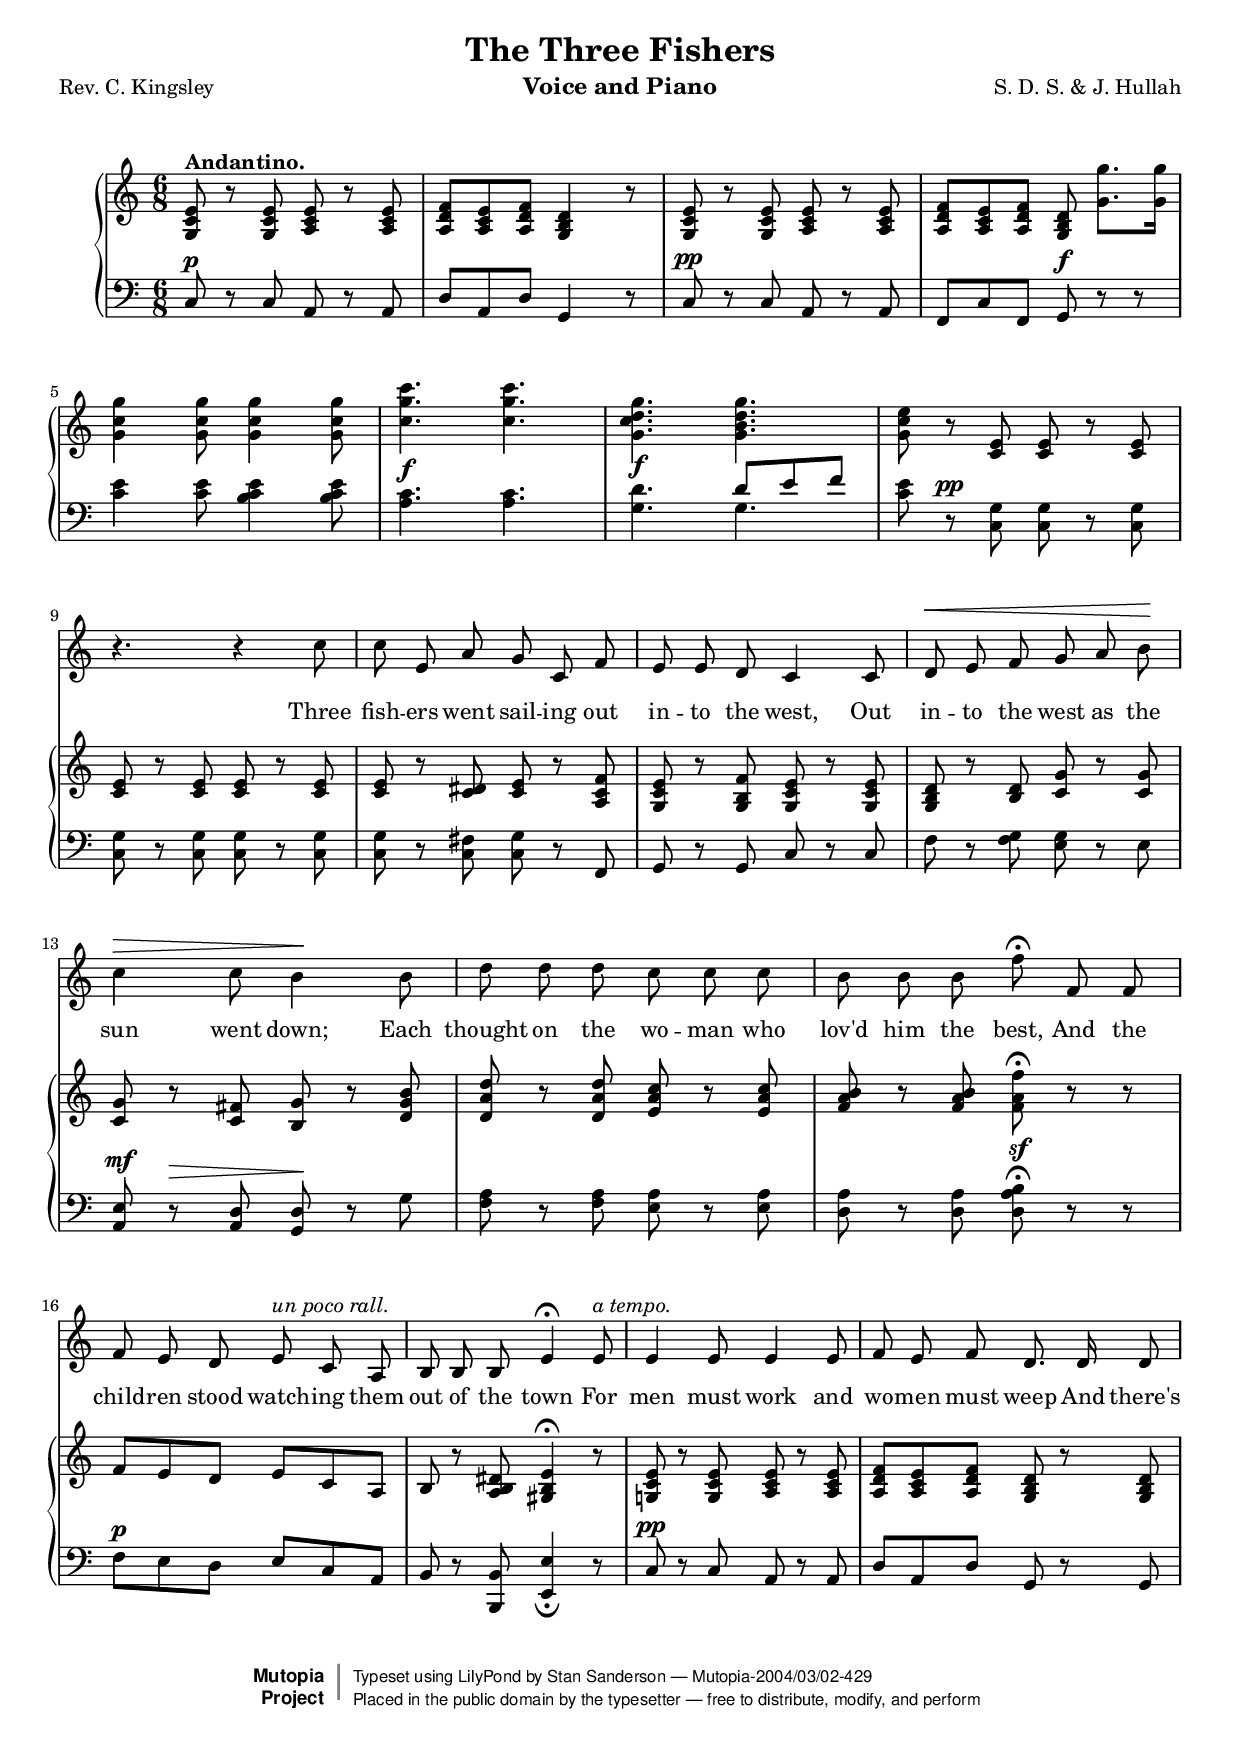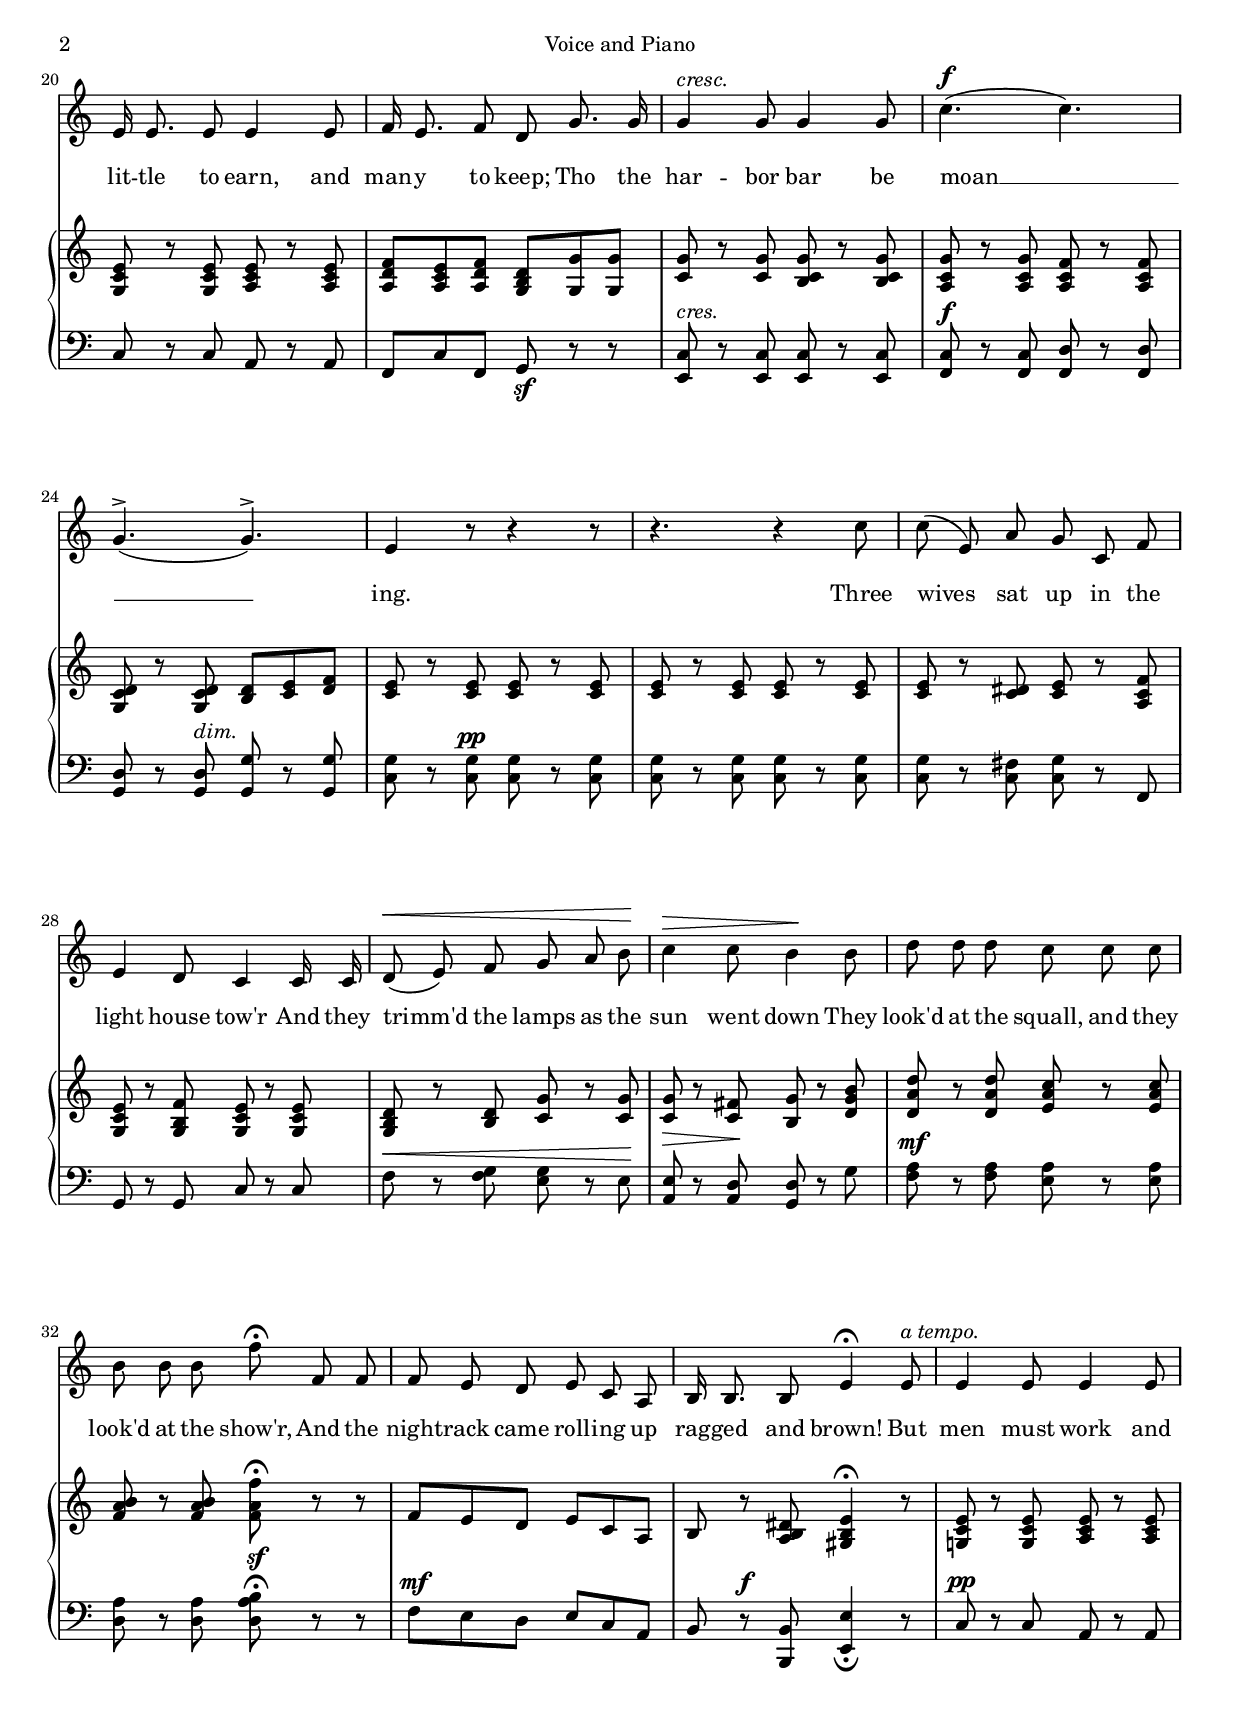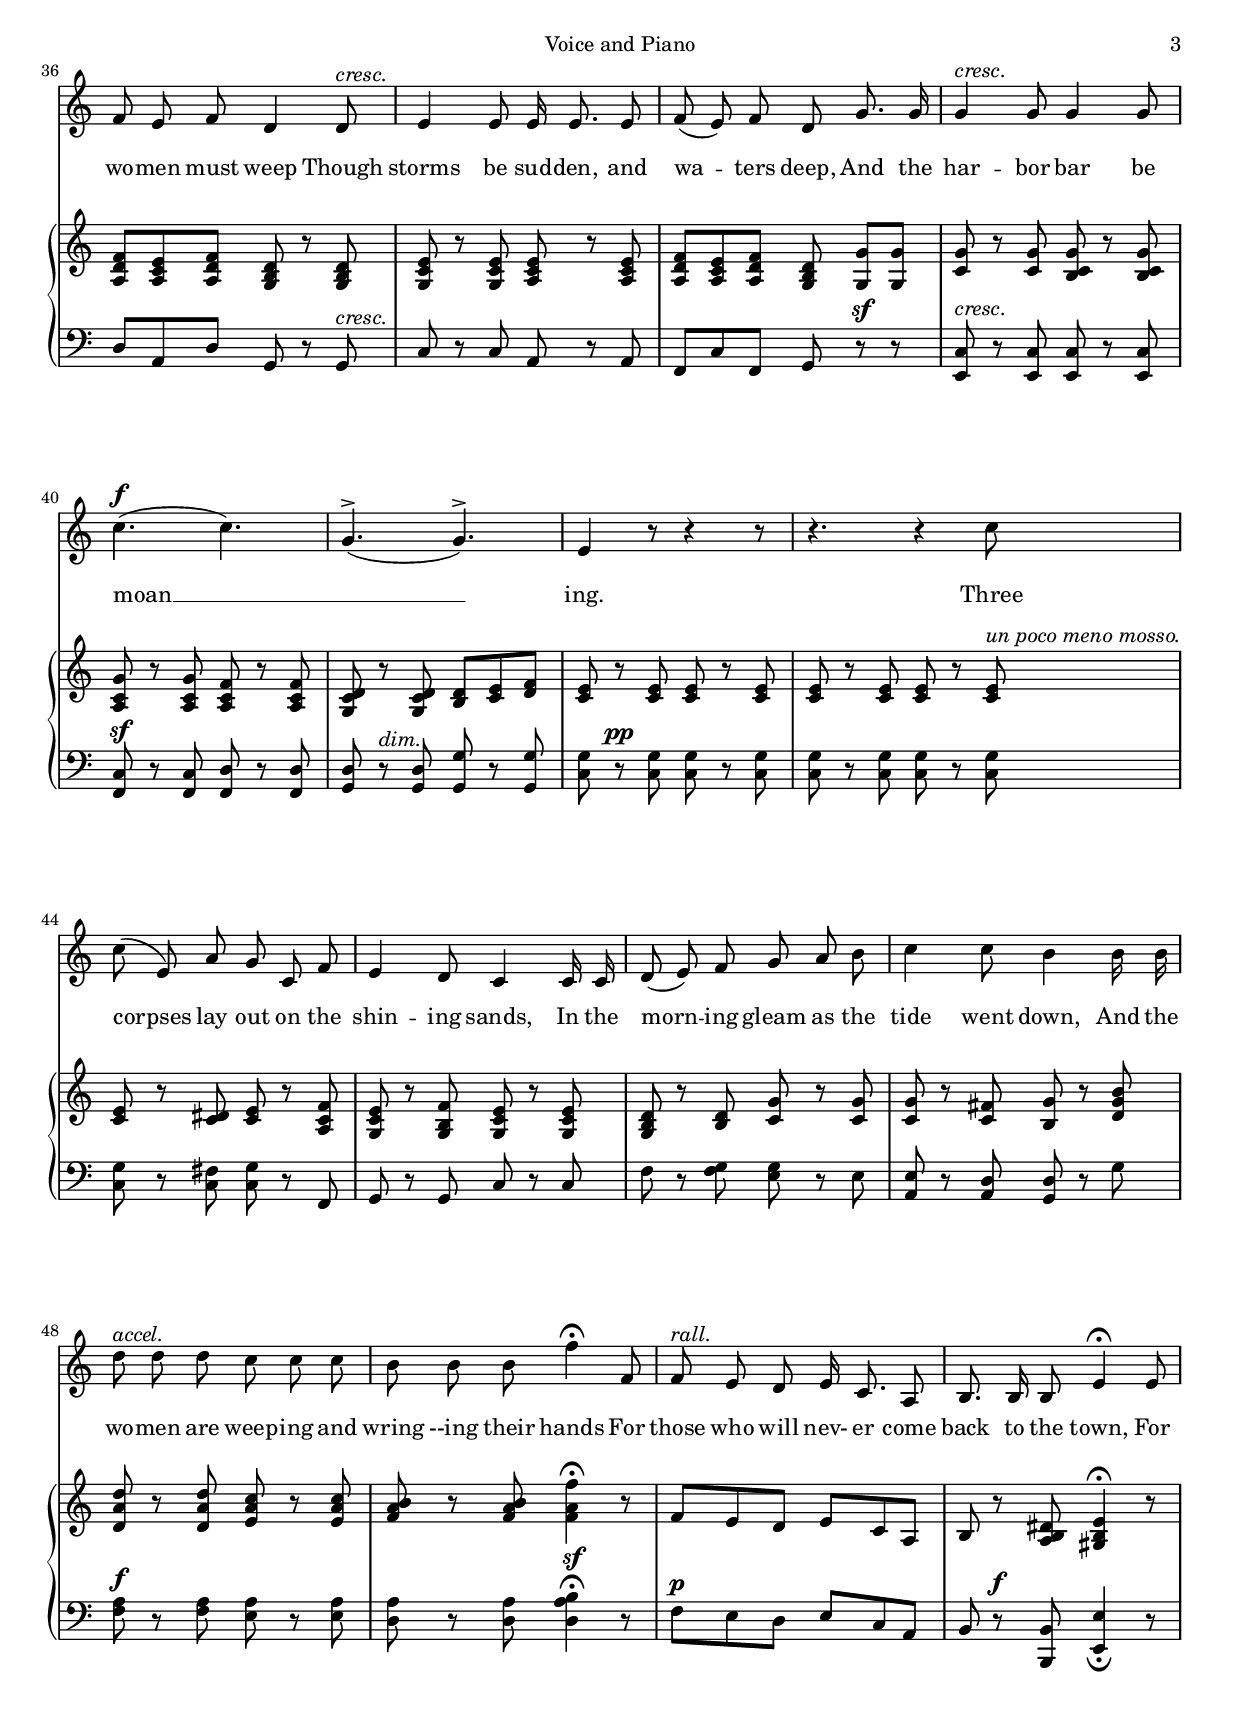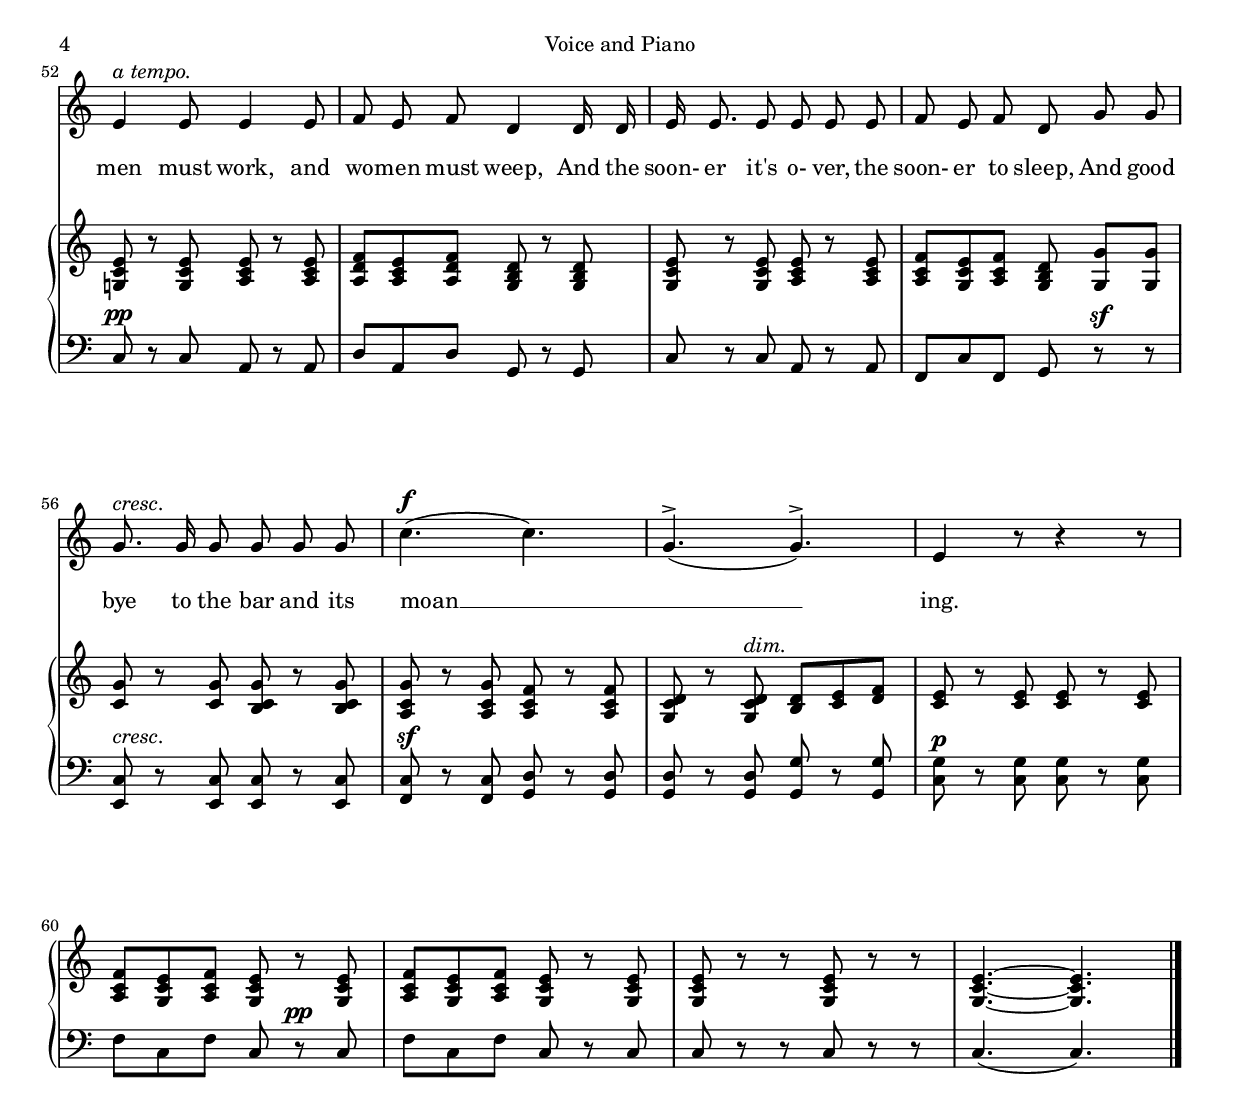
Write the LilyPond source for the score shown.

\version "2.18.2"
\include "english.ly"

#(set-global-staff-size 18)

\header {
  title = "The Three Fishers"
  composer = "S. D. S. & J. Hullah"
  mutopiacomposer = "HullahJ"
  poet = "Rev. C. Kingsley"
  instrument = "Voice and Piano"
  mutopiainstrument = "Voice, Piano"
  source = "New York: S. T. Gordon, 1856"
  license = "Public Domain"
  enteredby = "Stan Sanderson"
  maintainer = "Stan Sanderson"
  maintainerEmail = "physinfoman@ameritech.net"
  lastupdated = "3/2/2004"

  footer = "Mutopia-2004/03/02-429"
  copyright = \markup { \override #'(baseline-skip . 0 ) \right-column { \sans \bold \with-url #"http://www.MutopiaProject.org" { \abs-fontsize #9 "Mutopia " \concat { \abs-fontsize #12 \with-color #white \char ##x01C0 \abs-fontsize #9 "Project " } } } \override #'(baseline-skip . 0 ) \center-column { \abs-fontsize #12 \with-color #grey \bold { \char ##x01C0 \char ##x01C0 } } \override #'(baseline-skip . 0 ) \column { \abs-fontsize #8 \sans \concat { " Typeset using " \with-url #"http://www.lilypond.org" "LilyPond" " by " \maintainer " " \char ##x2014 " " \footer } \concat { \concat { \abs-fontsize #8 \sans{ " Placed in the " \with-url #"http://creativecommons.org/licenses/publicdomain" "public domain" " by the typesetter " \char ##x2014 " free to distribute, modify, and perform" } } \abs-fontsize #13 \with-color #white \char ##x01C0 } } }
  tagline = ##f
}

\paper {  
  top-margin = 6 \mm
  % default vertical spacing values have been multiplied by 1.5, except where noted with **
  system-system-spacing = #'((basic-distance . 18) (minimum-distance . 12) (padding . 1.5))
  % defaults are 12, 8, and 1
  score-system-spacing = #'((basic-distance . 21) (minimum-distance . 12) (padding . 1.5))
  % defaults are 14, 8, and 1
  markup-system-spacing = #'((basic-distance . 7.5) (padding . 6))
  % defaults are 5 and 0.5**
  score-markup-spacing = #'((basic-distance . 18) (padding . 0.75))
  % defaults are 12 and 0.5
  markup-markup-spacing = #'((basic-distance . 1.5) (padding . 0.75))
  % defaults are 1 and 0.5
  top-system-spacing = #'((basic-distance . 1.5) (padding . 1.5))
  % defaults are 1 and 1
  top-markup-spacing = #'((basic-distance . 4) (padding 1.5)) 
  % defaults are none** and 1
  last-bottom-spacing = #'((basic-distance . 1.5) (padding . 5))
  % defaults are 1 and 1**
}

\layout {
  % #(set-paper-size = "letter")
  indent = 8 \mm
  % interscoreline = 4.0 \mm
  % default vertical spacing values have been multiplied by 1.5, except where noted with **
  \context {
    \Staff
    \override VerticalAxisGroup.default-staff-staff-spacing =
    #'((basic-distance . 13.5) (minimum-distance . 12) (padding . 1.5))
    % defaults are 9, 8, and 1
    \RemoveEmptyStaves
    \override VerticalAxisGroup.remove-first = ##t
  }
  \context {
    \Lyrics
    \override VerticalAxisGroup.nonstaff-relatedstaff-spacing =
    #'((basic-distance . 7.5) (padding . 0.75))
    % defaults are 5.5** and 0.5    
    \override VerticalAxisGroup.nonstaff-unrelatedstaff-spacing.padding = #1.5 
    % default is 1
  }
}

  
%% Spelling curiosities not corrected!

melody =  \relative c'' {
	\key c\major \time 6/8
	s4.*2*4 \break s4.*2*4 \break
	r4. r4 c8 | c e, a g c, f | e e d c4 c8 | d^\< e f g a b\! |
	c4^\> c8 b4\! b8 | d d d c c c | b b b f'\fermata f, f |
	f e d e^\markup {\italic "un poco rall."} c a |
		 b b b e4\fermata e8^\markup {\italic "a tempo."} | e4 e8 e4 e8 | 
	f8 e f d8. d16 d8 | e16 e8. e8 e4 e8 | f16 e8. f8 d g8. g16 | 
	g4^\markup { \italic cresc. } g8 g4 g8 | c4.^\f(\melisma c) | g4.^>( g^>)\melismaEnd |
	
	e4 r8 r4 r8 |r4. r4 c'8 | c8( e,) a g c, f | 
	e4 d8 c4 c16 c | d8^\<( e) f g a b\! | c4^\> c8 b4\! b8 | 
	d8 d d c c c | b b b f'\fermata f, f |
	f e d e c a | b16 b8. b8 e4\fermata e8^\markup {\italic "a tempo."} | e4 e8 e4 e8 | 
	f8 e f d4 d8^\markup { \italic cresc. } | e4 e8 e16 e8. e8 | f( e) f d g8. g16 |
	g4^\markup { \italic cresc. } g8 g4 g8 | c4.^\f(\melisma c) | g4.^>( g^>)\melismaEnd |
	
	e4 r8 r4 r8 |r4. r4 c'8 | c( e,) a g c, f | e4 d8 c4 c16 c | d8( e) f g a b |
	c4 c8 b4 b16 b | d8^\markup {\italic "accel."} d d c c c | b b b f'4\fermata f,8 |
	f8^\markup {\italic "rall."} e d e16 c8. a8 | b8. b16 b8 e4\fermata e8 |
	e4^\markup {\italic "a tempo."} e8 e4 e8 | f e f d4 d16 d |
	e16 e8. e8 e e e | f e f d g g | g8.^\markup {\italic "cresc."} g16 g8 g g g |
	 c4.^\f(\melisma c) | g4.^>( g^>)\melismaEnd | e4 r8 r4 r8 |\break
}

textA = \lyricmode { 
	Three fish -- ers went sail -- ing out in -- to the west, Out in -- to the west
	as the sun went down; Each thought on the wo -- man who lov'd him the best,
	And the child -- ren stood watch -- ing them out of the town
	For men must work and wo -- men must weep And there's lit -- tle to earn,
	and man -- y to keep; Tho the har -- bor bar be moan __ ing.
	Three wives sat up in the light house tow'r And they trimm'd the lamps
	as the sun went down They look'd at the squall, and they look'd at the show'r,
	And the night -- rack came roll -- ing up rag -- ged and brown!
	But men must work and wo -- men must weep Though storms be sud -- den,
	and wa -- ters deep, And the har -- bor bar be moan __ ing.
	Three corpses lay out on the shin -- ing sands, In the morn -- ing gleam as the
	tide went down, And the wo -- men are weep -- ing and wring --ing their hands
	For those who will nev- er come back to the town, For men must work,
	and wo -- men must weep, And the soon- er it's o- ver, the soon- er to sleep,
	And good bye to the bar and its moan __ ing.
}

%%%% page numbers refer to original edition

upper = \relative c' {   
	\key c\major \time 6/8 
	<g c e>8^\markup {\bold "Andantino."} r <g c e> <a c e> r <a c e> |
	<a d f>8 <a c e> <a d f> <g b d>4 r8 | <g c e> r <g c e> <a c e> r <a c e> |
	<a d f>8 <a c e> <a d f> <g b d> <g' g'>8.[ <g g'>16] |
	<g c g'>4 <g c g'>8 <g c g'>4 <g c g'>8 | <c g' c>4. <c g' c> | <g c d g> <g b d g> |
	<g c e>8 r <c, e> <c e> r <c e> | 
	<c e> r <c e> <c e> r <c e> | <c e> r <c ds> <c e> r <a c f> | 
		<g c e> r <g b f'> <g c e> r <g c e> | <g b d> r <b d> <c g'> r <c g'> |
	<c g'>8 r <c fs> <b g'> r <d g b> | <d a' d> r <d a' d> <e a c> r <e a c> |
		<f a b>8 r <f a b> <f a f'>\fermata r r |
 %% page2
 	f8 e d e c a | b r <a b ds> <gs b e>4\fermata r8 | <g! c e> r <g c e> <a c e> r <a c e> |
 	<a d f>8 <a c e> <a d f> <g b d> r <g b d> | <g c e> r <g c e> <a c e> r <a c e> |
 		<a d f>8 <a c e> <a d f> <g b d> <g g'> <g g'> |
 	<c g'>8 r <c g'> <b c g'> r <b c g'> | <a c g'> r <a c g'> <a c f> r <a c f> |
 		<g c d> r <g c d> <b d> <c e> <d f> |
 	<c e> r <c e> <c e> r <c e> | <c e> r <c e> <c e> r <c e> | <c e> r <c ds> <c e> r <a c f> |
 %%% page 3
 	<g c e>8 r <g b f'> <g c e> r <g c e> | <g b d> r <b d> <c g'> r <c g'> |
 		<c g'> r <c fs> <b g'> r <d g b> |
 	<d a' d> r <d a' d> <e a c> r <e a c> | <f a b> r <f a b> <f a f'>\fermata r r |
 	f8 e d e c a | b r <a b ds> <gs b e>4\fermata r8 | <g! c e> r <g c e> <a c e> r <a c e> |
	<a d f>8 <a c e> <a d f> <g b d> r <g b d> | <g c e> r <g c e> <a c e> r <a c e> |
		<a d f>8 <a c e> <a d f> <g b d> <g g'>[ <g g'>] |
%%% page4
	<g' c,> r <g c,> <g c, b> r <g c, b> | <g c, a> r <g c, a> <f c a> r <f c a> |
		<d c g> r <d c g> <d b> <e c> <f d> |
	<e c> r <e c> <e c> r <e c> | 
		<e c> r <e c> <e c> r <e c>^\markup {\italic "un poco meno mosso."} |
		<e c> r <ds c> <e c> r <f c a> |
	<e c g> r <f b, g> <e c g> r <e c g> | <d b g> r <d b> <g c,> r <g c,> |
		<g c,> r <fs c> <g b,> r <b g d> |
	<d a d,> r <d a d,> <c a e> r <c a e> | <b a f> r <b a f> <f' a, f>4\fermata r8 |
		f, e d e c a |
%%% page 5
	b r <ds b a> <e b gs>4\fermata r8 | <e c g!> r <e c g> <e c a> r <e c a> |
		<f d a> <e c a> <f d a> <d b g> r <d b g> |
	<e c g> r < e c g> <e c a> r <e c a> | <f c a> <e c g> <f c a> <d b g> <g g,>[ <g g,>] |
		<g c,> r <g c,> <g c, b> r < g c, b> |
	<g c, a> r <g c, a> <f c a> r <f c a> | <d c g> r <d c g>^\markup { \italic dim. } <d b> <e c> <f d> |
		<e c> r <e c> <e c> r <e c> |
	<f c a> <e c g> <f c a> <e c g> r <e c g> | <f c a> <e c g> <f c a> <e c g> r <e c g> |
		<e c g> r r <e c g> r r | <e c g>4. ~ <e c g>
}

lower = \relative c {
	\key c\major \time 6/8 
	c8^\p r c a r a | d a d g,4 r8 | c^\pp r c a r a | f c' f, g^\f r r |
	<c' e>4 <c e>8 <b c e>4 <b c e>8 | <a c>4.^\f <a c> | <g d'>^\f <<{ d'8 e f }\\{ g,4.}>> |
		<c e>8 r^\pp <c, g'> <c g'> r <c g'> |
	<c g'>8 r <c g'> <c g'> r <c g'> | <c g'> r <c fs> <c g'> r f, | g r g c r c |
		f r <f g> <e g> r e |
	<e a,>8^\mf r^\> <d a> <d g,>\! r g | <f a> r <f a> <e a> r <e a> |
		<d a'>8 r <d a'> <d a' b>^\sf\fermata r r
%% page2
	f^\p e d e c a | b r <b b,> <e e,>4_\fermata r8 | c^\pp r c a r a |
	d a d g, r g | c r c a r a |f c' f, g\sf r r |
	<c e,>^\markup {\italic cres. } r <c e,> <c e,> r <c e,> | <c f,>^\f r <c f,> <d f,> r <d f,> |
		<d g,> r <d g,>^\markup { \italic dim. } <g g,> r <g g,> |
	<g c,> r <g c,>^\pp <g c,> r <g c,> | <g c,> r <g c,> <g c,> r <g c,> |
		<g c,> r <fs c> <g c,> r f, |
%%% page 3
	g8 r g c r c | f^\< r <f g> <e g> r e\! | <e a,>^\> r <d a>\! <d g,> r g |
	<f a>^\mf r <f a> <e a> r <e a> | <d a'>8 r <d a'> <d a' b>^\sf\fermata r r
	f^\mf e d e c a | b r^\f <b b,> <e e,>4_\fermata r8 | c^\pp r c a r a |
	d a d g, r g^\markup {\italic cresc. } | c r c a r a | f c' f, g r^\sf r
%%% page 4
	<c e,>^\markup {\italic cresc. } r <c e,> <c e,> r <c e,> | <c f,>^\sf r <c f,> <d f,> r <d f,> |
		<d g,> r^\markup {\italic dim. } <d g,> <g g,> r <g g,> |
	<g c,> r^\pp <g c,> <g c,> r <g c,> | <g c,> r <g c,> <g c,> r <g c,> | 
		<g c,> r <fs c> <g c,> r f, |
	g r g c r c | f r <f g> <e g> r e | <e a,> r <d a> <d g,> r g |
	<f a>^\f r <f a> <e a> r <e a> | <d a'>8 r <d a'> <d a' b>4^\sf\fermata r8 |
		f^\p e d e c a |
%%% page 5		
	b8 r^\f <b b,> <e e,>4_\fermata r8 | c^\pp r c a r a | d a d g, r g |
	c r c a r a | f c' f, g r^\sf r | <c e,>^\markup {\italic cresc. } r <c e,> <c e,> r <c e,> |
	<c f,>^\sf r <c f,> <d g,> r <d g,> | <d g,> r <d g,> <g g,> r <g g,> |
	 	<g c,>^\p r <g c,> <g c,> r <g c,> |
	 f c f c r^\pp c |f c f c r c | c r r c r r | c4.( c) | \bar "|."
}

\score {
  <<
      \context Voice = "mel" {
	  \autoBeamOff
	  \melody
      }
      \lyricsto mel \new Lyrics \textA
					
      \context PianoStaff <<
	  \context Staff = "upper" \upper
	  \context Staff = "lower" <<
	      \clef bass
	      \lower
	  >>
      >>
  >>
  \layout { }
  \midi {
    \tempo 4. = 40
  }
}
